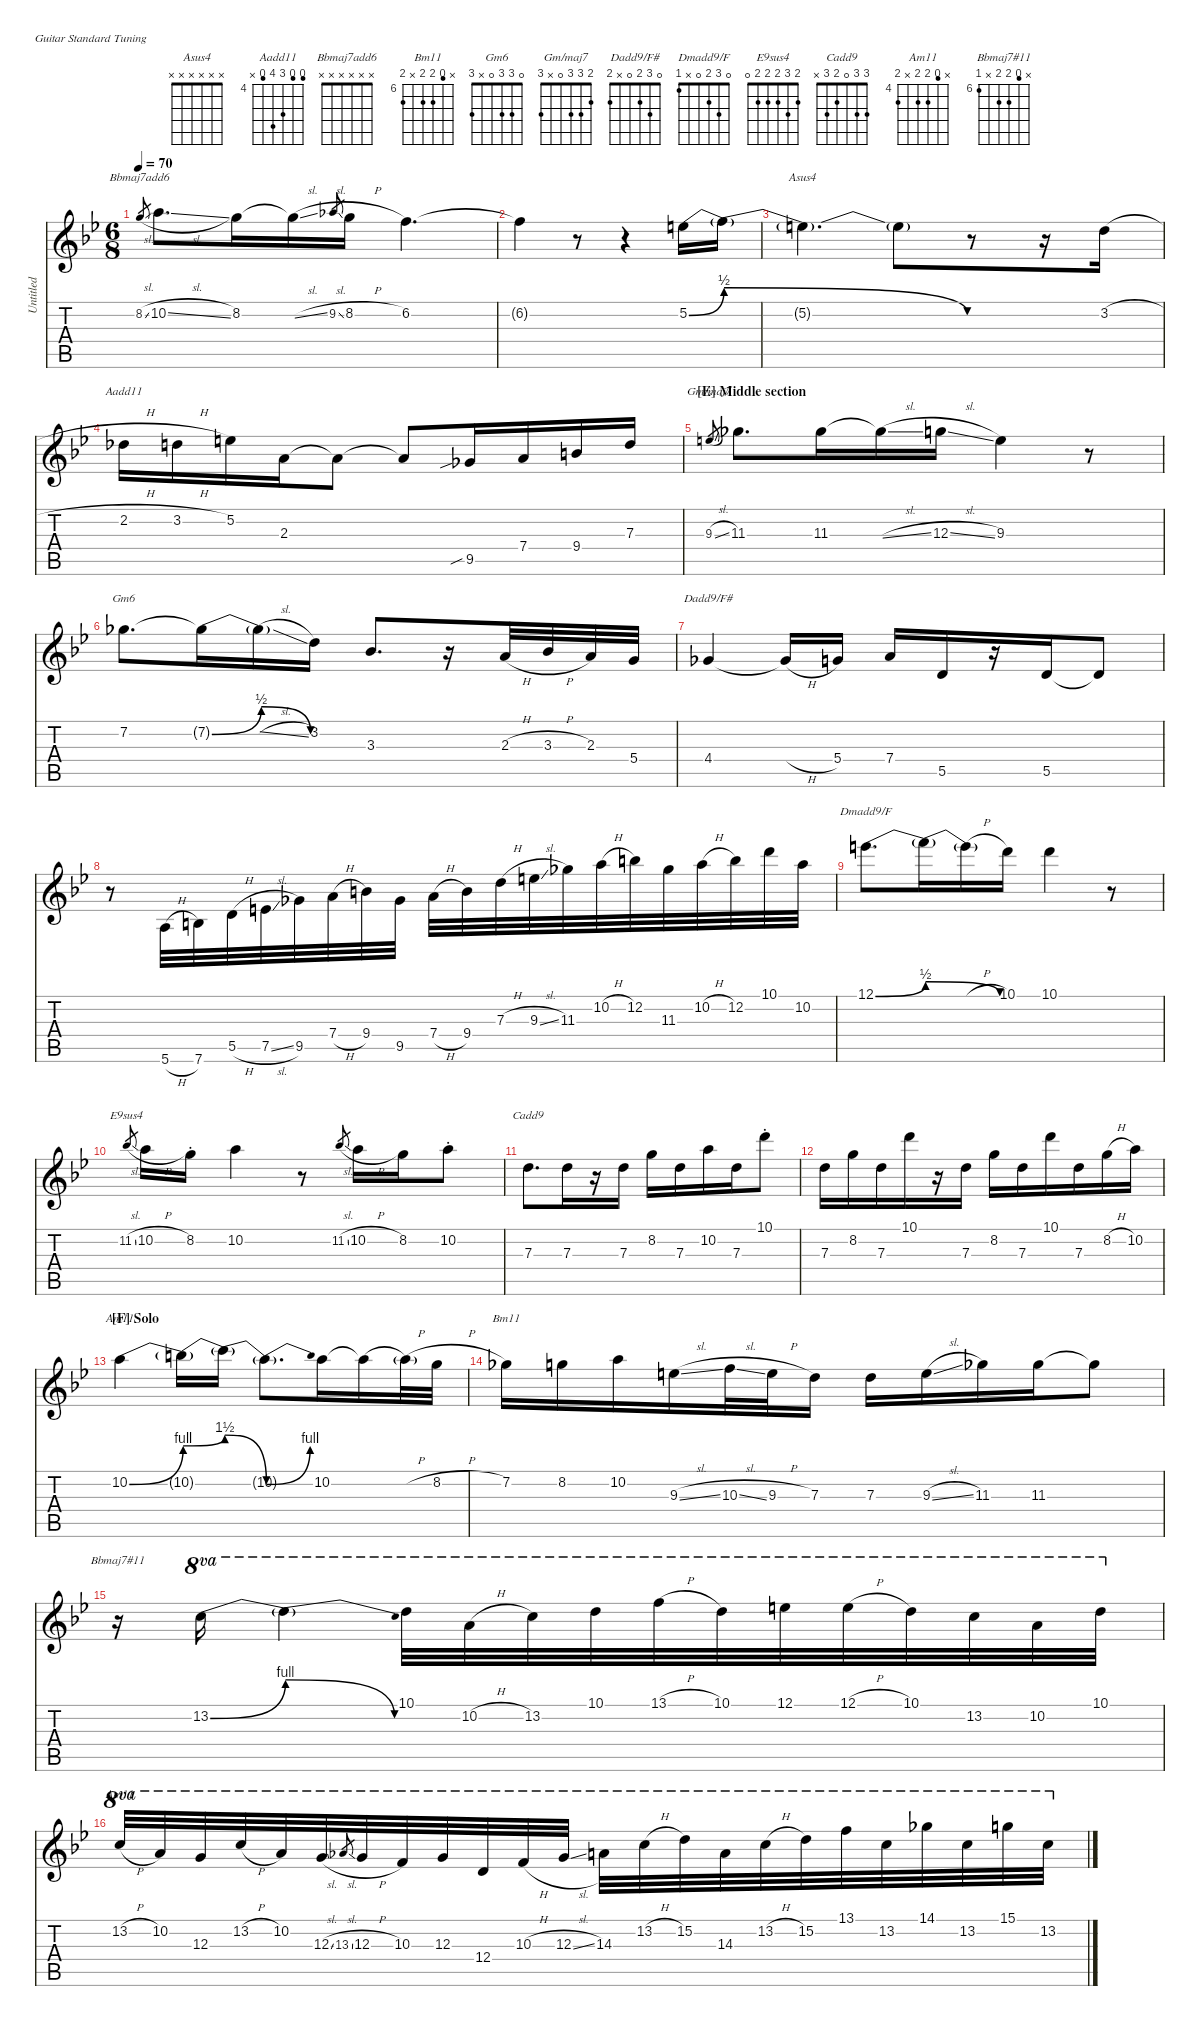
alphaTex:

\defaultSystemsLayout 4
\hideDynamics
\bracketExtendMode nobrackets
\otherSystemsTrackNameOrientation horizontal
\track ("Untitled" "Untitled") {instrument overdrivenguitar}
\staff {score tabs}
\tuning (E4 B3 G3 D3 A2 E2)
\chord ("Asus4" x x x x x x)
\chord ("Aadd11" 3 3 6 7 3 x) {firstfret 4}
\chord ("Bbmaj7add6" x x x x x x)
\chord ("Bm11" x 5 7 7 x 7) {firstfret 6}
\chord ("Gm6" 0 3 3 0 x 3)
\chord ("Gm/maj7" 2 3 3 0 x 3)
\chord ("Dadd9/F#" 0 3 2 0 x 2)
\chord ("Dmadd9/F" 0 3 2 0 x 1)
\chord ("E9sus4" 2 3 2 2 2 0)
\chord ("Cadd9" 3 3 0 2 3 x)
\chord ("Am11" x 3 5 5 x 5) {firstfret 4}
\chord ("Bbmaj7#11" x 5 7 7 x 6) {firstfret 6}
\ts (6 8)
\tempo 70
\clef g2
\ks bb
8.2{sl acc forcenatural}.8{ch "Bbmaj7add6" gr dy mf beam Up} 10.2{sl acc forcenatural}.8{d beam Down} 8.2{acc forcenatural}.16{beam Down} 8.2{sl t acc forcenatural}.16{beam Down} 9.2{sl acc b}.8{gr beam Up} 8.2{h acc forcenatural}.16{beam Down} 6.2{acc forcenatural}.4{d beam Down} |
6.2{t acc forcenatural}.4{beam Down} r.8{beam Down} r.4{beam Down} 5.2{be (bend 0 0 60 2) acc forcenatural}.16{beam Down} 5.2{be (release 0 2 60 0) t}.16{beam Down} |
5.2{t acc forcenatural}.4{d ch "Asus4" beam Down} 5.2{t acc forcenatural}.8{beam Down} r.8{beam Down} r.16{beam Down} 3.2{h acc forcenatural}.16{beam Down} |
2.2{h acc b}.16{ch "Aadd11" beam Down} 3.2{h acc forcenatural}.16{beam Down} 5.2{acc forcenatural}.16{beam Down} 2.3{acc forcenatural}.16{beam Down} 2.3{t acc forcenatural}.8{beam Down} 2.3{t acc forcenatural}.8{beam Up} 9.5{sib acc b}.16{beam Up} 7.4{acc forcenatural}.16{beam Up} 9.4{acc forcenatural}.16{beam Up} 7.3{acc forcenatural}.16{beam Up} |
\section ("E" "Middle section")
9.3{sl acc forcenatural}.8{ch "Gm/maj7" gr beam Up} 11.3{acc b}.8{d beam Down} 11.3{acc b}.16{beam Down} 11.3{sl t acc b}.16{beam Down} 12.3{sl acc forcenatural}.16{beam Down} 9.3{acc forcenatural}.4{beam Down} r.8{beam Down} |
7.2{acc b}.8{d ch "Gm6" beam Down} 7.2{be (bendrelease 0 0 30 2 30 2 60 0) t acc b}.16{beam Down} 7.2{sl t acc b}.16{beam Down} 3.2{acc forcenatural}.16{beam Down} 3.3{acc b}.8{d beam Up} r.16{beam Up} 2.3{h acc forcenatural}.32{beam Up} 3.3{h acc b}.32{beam Up} 2.3{acc forcenatural}.32{beam Up} 5.4{acc forcenatural}.32{beam Up} |
4.4{acc b}.4{ch "Dadd9/F#" beam Up} 4.4{h t acc b}.16{beam Up} 5.4{acc forcenatural}.16{beam Up} 7.4{acc forcenatural}.16{beam Up} 5.5{acc forcenatural}.16{beam Up} r.16{beam Up} 5.5{acc forcenatural}.16{beam Up} 5.5{t acc forcenatural}.8{beam Up} |
r.8{beam Down} 5.6{h acc forcenatural}.32{beam Up} 7.6{acc forcenatural}.32{beam Up} 5.5{h acc forcenatural}.32{beam Up} 7.5{sl acc forcenatural}.32{beam Up} 9.5{acc b}.32{beam Up} 7.4{h acc forcenatural}.32{beam Up} 9.4{acc forcenatural}.32{beam Up} 9.5{acc b}.32{beam Up} 7.4{h acc forcenatural}.32{beam Down} 9.4{acc forcenatural}.32{beam Down} 7.3{h acc forcenatural}.32{beam Down} 9.3{sl acc forcenatural}.32{beam Down} 11.3{acc b}.32{beam Down} 10.2{h acc forcenatural}.32{beam Down} 12.2{acc forcenatural}.32{beam Down} 11.3{acc b}.32{beam Down} 10.2{h acc forcenatural}.32{beam Down} 12.2{acc forcenatural}.32{beam Down} 10.1{acc forcenatural}.32{beam Down} 10.2{acc forcenatural}.32{beam Down} |
12.1{be (bend 0 0 60 2) acc forcenatural}.8{d ch "Dmadd9/F" beam Down} 12.1{be (release 0 2 60 0) t}.16{beam Down} 12.1{h t acc forcenatural}.16{beam Down} 10.1{acc forcenatural}.16{beam Down} 10.1{acc forcenatural}.4{beam Down} r.8{beam Down} |
11.2{sl acc b}.8{ch "E9sus4" gr beam Up} 10.2{h acc forcenatural}.16{beam Down} 8.2{st acc forcenatural}.16{beam Down} 10.2{acc forcenatural}.4{beam Down} r.8{beam Down} 11.2{sl acc b}.8{gr beam Up} 10.2{h acc forcenatural}.16{beam Down} 8.2{acc forcenatural}.16{beam Down} 10.2{st acc forcenatural}.8{beam Down} |
7.3{acc forcenatural}.8{d ch "Cadd9" beam Down} 7.3{acc forcenatural}.16{beam Down} r.16{beam Down} 7.3{acc forcenatural}.16{beam Down} 8.2{acc forcenatural}.16{beam Down} 7.3{acc forcenatural}.16{beam Down} 10.2{acc forcenatural}.16{beam Down} 7.3{acc forcenatural}.16{beam Down} 10.1{st acc forcenatural}.8{beam Down} |
7.3{acc forcenatural}.16{beam Down} 8.2{acc forcenatural}.16{beam Down} 7.3{acc forcenatural}.16{beam Down} 10.1{acc forcenatural}.16{beam Down} r.16{beam Down} 7.3{acc forcenatural}.16{beam Down} 8.2{acc forcenatural}.16{beam Down} 7.3{acc forcenatural}.16{beam Down} 10.1{acc forcenatural}.16{beam Down} 7.3{acc forcenatural}.16{beam Down} 8.2{h acc forcenatural}.16{beam Down} 10.2{acc forcenatural}.16{beam Down} |
\section ("F" "Solo")
10.2{be (bend 0 0 60 4) acc forcenatural}.4{ch "Am11" beam Down} 10.2{be (bend 0 4 60 6) t}.16{beam Down} 10.2{be (release 0 6 60 0) t}.16{beam Down} 10.2{be (bend 0 0 60 4) t acc forcenatural}.8{d beam Down} 10.2{acc forcenatural}.16{beam Down} 10.2{be (hold 0 0 60 0) t acc forcenatural}.16{beam Down} 10.2{h t acc forcenatural}.32{beam Down} 8.2{h acc forcenatural}.32{beam Down} |
7.2{acc b}.16{ch "Bm11" beam Down} 8.2{acc forcenatural}.16{beam Down} 10.2{acc forcenatural}.16{beam Down} 9.3{sl acc forcenatural}.16{beam Down} 10.3{sl acc forcenatural}.32{beam Down} 9.3{h acc forcenatural}.32{beam Down} 7.3{acc forcenatural}.16{beam Down} 7.3{acc forcenatural}.16{beam Down} 9.3{sl acc forcenatural}.16{beam Down} 11.3{acc b}.16{beam Down} 11.3{acc b}.16{beam Down} 11.3{t acc b}.8{beam Down} |
r.16{ch "Bbmaj7#11" beam Down} 13.2{be (bend 0 0 60 4) acc forcenatural}.16{ot 8va beam Down} 13.2{be (release 0 4 60 0) t}.4{ot 8va beam Down} 10.1{acc forcenatural}.32{ot 8va beam Down} 10.2{h acc forcenatural}.32{ot 8va beam Down} 13.2{acc forcenatural}.32{ot 8va beam Down} 10.1{acc forcenatural}.32{ot 8va beam Down} 13.1{h acc forcenatural}.32{ot 8va beam Down} 10.1{acc forcenatural}.32{ot 8va beam Down} 12.1{acc forcenatural}.32{ot 8va beam Down} 12.1{h acc forcenatural}.32{ot 8va beam Down} 10.1{acc forcenatural}.32{ot 8va beam Down} 13.2{acc forcenatural}.32{ot 8va beam Down} 10.2{acc forcenatural}.32{ot 8va beam Down} 10.1{acc forcenatural}.32{ot 8va beam Down} |
13.2{h acc forcenatural}.32{ch "Am11" ot 8va beam Up} 10.2{acc forcenatural}.32{ot 8va beam Up} 12.3{acc forcenatural}.32{ot 8va beam Up} 13.2{h acc forcenatural}.32{ot 8va beam Up} 10.2{acc forcenatural}.32{ot 8va beam Up} 12.3{sl acc forcenatural}.32{ot 8va beam Up} 13.3{sl acc b}.8{ot 8va gr beam Up} 12.3{h acc forcenatural}.32{ot 8va beam Up} 10.3{acc forcenatural}.32{ot 8va beam Up} 12.3{acc forcenatural}.32{ot 8va beam Up} 12.4{acc forcenatural}.32{ot 8va beam Up} 10.3{h acc forcenatural}.32{ot 8va beam Up} 12.3{sl acc forcenatural}.32{ot 8va beam Up} 14.3{acc forcenatural}.32{ot 8va beam Down} 13.2{h acc forcenatural}.32{ot 8va beam Down} 15.2{acc forcenatural}.32{ot 8va beam Down} 14.3{acc forcenatural}.32{ot 8va beam Down} 13.2{h acc forcenatural}.32{ot 8va beam Down} 15.2{acc forcenatural}.32{ot 8va beam Down} 13.1{acc forcenatural}.32{ot 8va beam Down} 13.2{acc forcenatural}.32{ot 8va beam Down} 14.1{acc b}.32{ot 8va beam Down} 13.2{acc forcenatural}.32{ot 8va beam Down} 15.1{acc forcenatural}.32{ot 8va beam Down} 13.2{acc forcenatural}.32{ot 8va beam Down}
